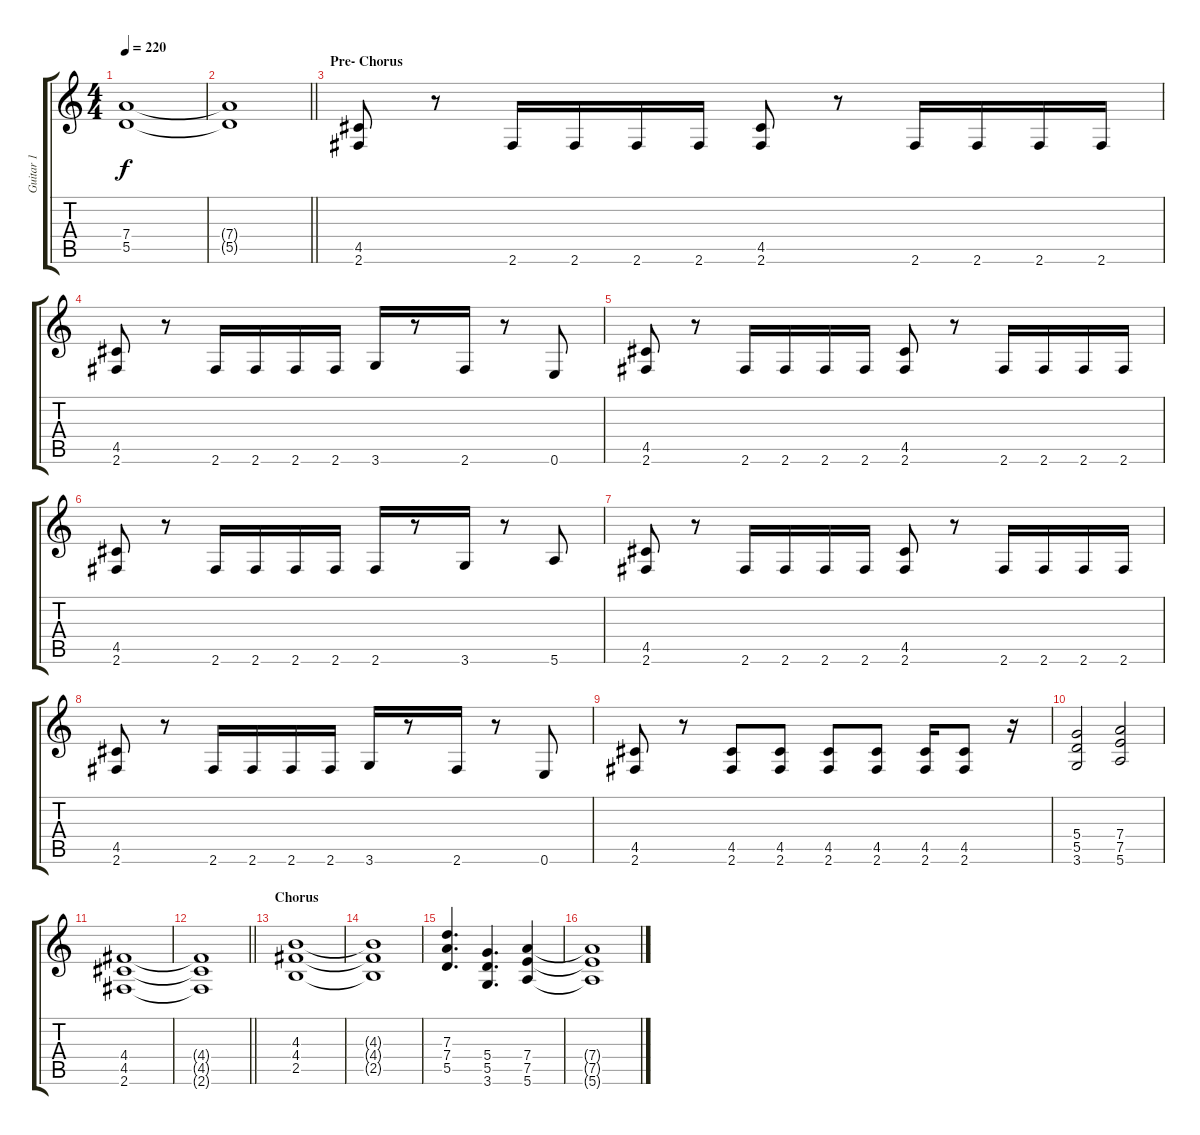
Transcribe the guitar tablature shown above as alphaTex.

\track ("Guitar 1" "Guitar 1") {instrument overdrivenguitar}
\staff {score tabs}
\tuning (E4 B3 G3 D3 A2 E2) {hide}
\ts (4 4)
\tempo 220
\clef g2
\ks c
(7.4 5.5).1{dy f} |
\barLineRight lightlight
(7.4{t} 5.5{t}).1 |
\section ("" "Pre- Chorus")
(4.5 2.6).8 r.8 2.6.16 2.6.16 2.6.16 2.6.16 (4.5 2.6).8 r.8 2.6.16 2.6.16 2.6.16 2.6.16 |
(4.5 2.6).8 r.8 2.6.16 2.6.16 2.6.16 2.6.16 3.6.16 r.8 2.6.16 r.8 0.6.8 |
(4.5 2.6).8 r.8 2.6.16 2.6.16 2.6.16 2.6.16 (4.5 2.6).8 r.8 2.6.16 2.6.16 2.6.16 2.6.16 |
(4.5 2.6).8 r.8 2.6.16 2.6.16 2.6.16 2.6.16 2.6.16 r.8 3.6.16 r.8 5.6.8 |
(4.5 2.6).8 r.8 2.6.16 2.6.16 2.6.16 2.6.16 (4.5 2.6).8 r.8 2.6.16 2.6.16 2.6.16 2.6.16 |
(4.5 2.6).8 r.8 2.6.16 2.6.16 2.6.16 2.6.16 3.6.16 r.8 2.6.16 r.8 0.6.8 |
(4.5 2.6).8 r.8 (4.5 2.6).8 (4.5 2.6).8 (4.5 2.6).8 (4.5 2.6).8 (4.5 2.6).16 (4.5 2.6).8 r.16 |
(5.4 5.5 3.6).2 (7.4 7.5 5.6).2 |
(4.4 4.5 2.6).1 |
\barLineRight lightlight
(4.4{t} 4.5{t} 2.6{t}).1 |
\section ("" "Chorus")
(4.3 4.4 2.5).1 |
(4.3{t} 4.4{t} 2.5{t}).1 |
(7.3 7.4 5.5).4{d} (5.4 5.5 3.6).4{d} (7.4 7.5 5.6).4 |
(7.4{t} 7.5{t} 5.6{t}).1
